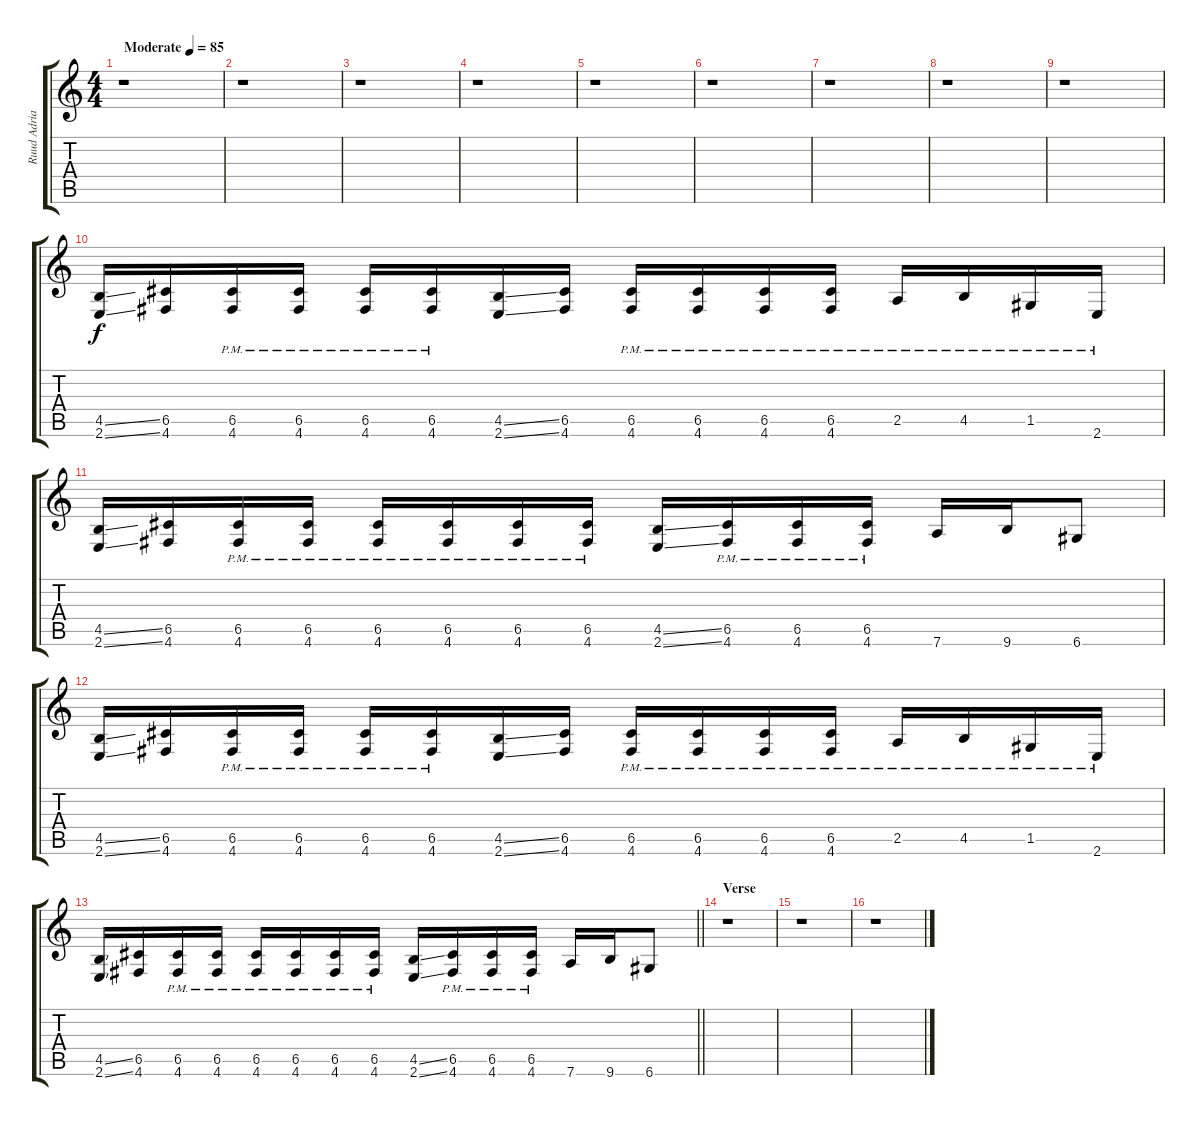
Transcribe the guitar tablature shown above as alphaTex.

\track ("Ruud Adrianus Jolie - Dist 2" "Ruud Adria") {instrument distortionguitar}
\staff {score tabs}
\tuning (D4 A3 F3 C3 G2 D2) {hide}
\ts (4 4)
\tempo (85 "Moderate")
\clef g2
\ks c
r.1{dy f instrument distortionguitar} |
r.1 |
r.1 |
r.1 |
r.1 |
r.1 |
r.1 |
r.1 |
r.1 |
(4.5{ss} 2.6{ss}).16 (6.5 4.6).16 (6.5{pm} 4.6{pm}).16 (6.5{pm} 4.6{pm}).16 (6.5{pm} 4.6{pm}).16 (6.5{pm} 4.6{pm}).16 (4.5{ss} 2.6{ss}).16 (6.5 4.6).16 (6.5{pm} 4.6{pm}).16 (6.5{pm} 4.6{pm}).16 (6.5{pm} 4.6{pm}).16 (6.5{pm} 4.6{pm}).16 2.5{pm}.16 4.5{pm}.16 1.5{pm}.16 2.6{pm}.16 |
(4.5{ss} 2.6{ss}).16 (6.5 4.6).16 (6.5{pm} 4.6{pm}).16 (6.5{pm} 4.6{pm}).16 (6.5{pm} 4.6{pm}).16 (6.5{pm} 4.6{pm}).16 (6.5{pm} 4.6{pm}).16 (6.5{pm} 4.6{pm}).16 (4.5{ss} 2.6{ss}).16 (6.5{pm} 4.6{pm}).16 (6.5{pm} 4.6{pm}).16 (6.5{pm} 4.6{pm}).16 7.6.16 9.6.16 6.6.8 |
(4.5{ss} 2.6{ss}).16 (6.5 4.6).16 (6.5{pm} 4.6{pm}).16 (6.5{pm} 4.6{pm}).16 (6.5{pm} 4.6{pm}).16 (6.5{pm} 4.6{pm}).16 (4.5{ss} 2.6{ss}).16 (6.5 4.6).16 (6.5{pm} 4.6{pm}).16 (6.5{pm} 4.6{pm}).16 (6.5{pm} 4.6{pm}).16 (6.5{pm} 4.6{pm}).16 2.5{pm}.16 4.5{pm}.16 1.5{pm}.16 2.6{pm}.16 |
\barLineRight lightlight
(4.5{ss} 2.6{ss}).16 (6.5 4.6).16 (6.5{pm} 4.6{pm}).16 (6.5{pm} 4.6{pm}).16 (6.5{pm} 4.6{pm}).16 (6.5{pm} 4.6{pm}).16 (6.5{pm} 4.6{pm}).16 (6.5{pm} 4.6{pm}).16 (4.5{ss} 2.6{ss}).16 (6.5{pm} 4.6{pm}).16 (6.5{pm} 4.6{pm}).16 (6.5{pm} 4.6{pm}).16 7.6.16 9.6.16 6.6.8 |
\section ("" "Verse")
r.1 |
r.1 |
r.1
